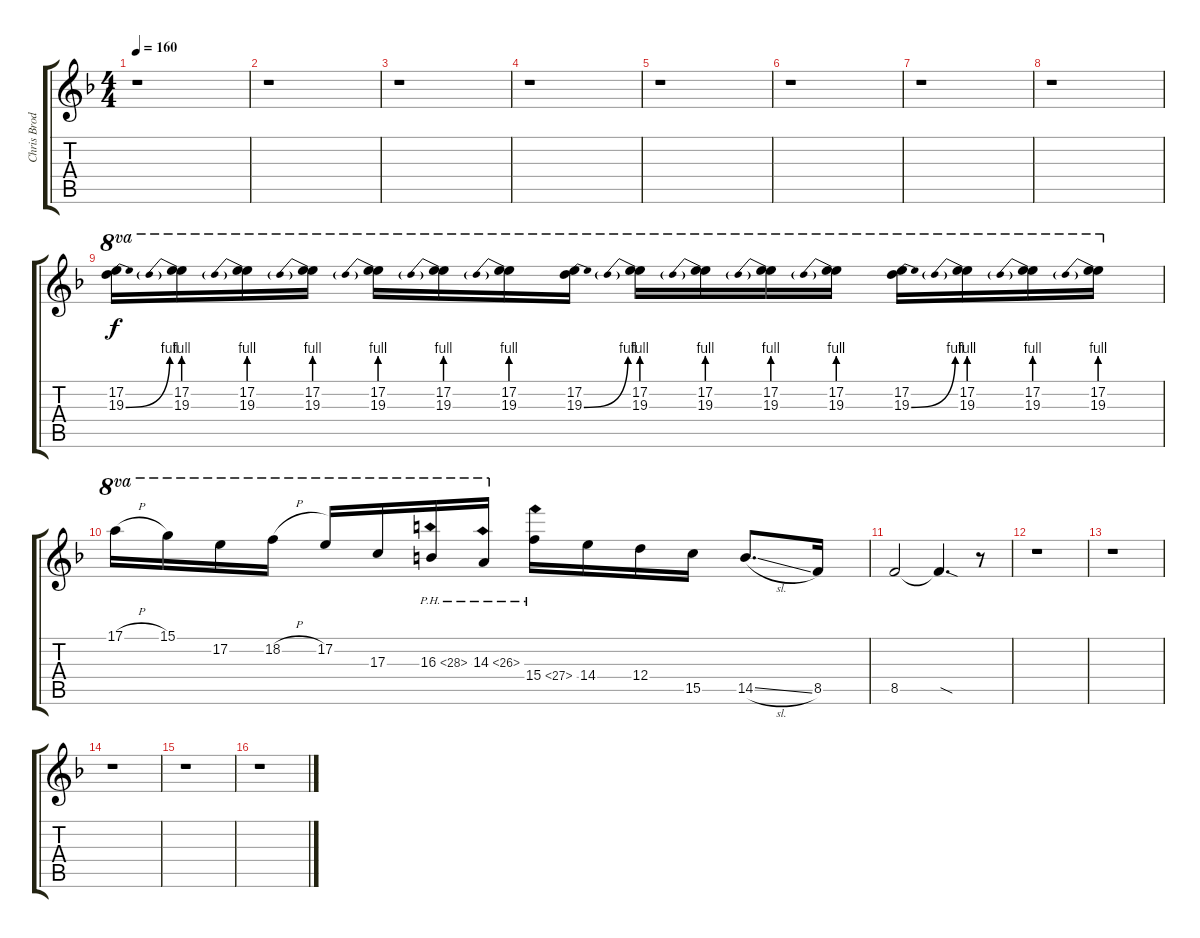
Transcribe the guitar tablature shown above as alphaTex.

\track ("Chris Broderick - Lead 2" "Chris Brod") {instrument overdrivenguitar}
\staff {score tabs}
\tuning (E4 B3 G3 D3 A2 E2) {hide}
\ts (4 4)
\tempo 160
\clef g2
\ks f
r.1{dy f} |
r.1 |
r.1 |
r.1 |
r.1 |
r.1 |
r.1 |
r.1 |
(17.2 19.3{be (bend 0 0 60 4)}).16{ot 8va} (17.2 19.3{be (prebend 0 4 60 4)}).16{ot 8va} (17.2 19.3{be (prebend 0 4 60 4)}).16{ot 8va} (17.2 19.3{be (prebend 0 4 60 4)}).16{ot 8va} (17.2 19.3{be (prebend 0 4 60 4)}).16{ot 8va} (17.2 19.3{be (prebend 0 4 60 4)}).16{ot 8va} (17.2 19.3{be (prebend 0 4 60 4)}).16{ot 8va} (17.2 19.3{be (bend 0 0 60 4)}).16{ot 8va} (17.2 19.3{be (prebend 0 4 60 4)}).16{ot 8va} (17.2 19.3{be (prebend 0 4 60 4)}).16{ot 8va} (17.2 19.3{be (prebend 0 4 60 4)}).16{ot 8va} (17.2 19.3{be (prebend 0 4 60 4)}).16{ot 8va} (17.2 19.3{be (bend 0 0 60 4)}).16{ot 8va} (17.2 19.3{be (prebend 0 4 60 4)}).16{ot 8va} (17.2 19.3{be (prebend 0 4 60 4)}).16{ot 8va} (17.2 19.3{be (prebend 0 4 60 4)}).16{ot 8va} |
17.1{h}.16{ot 8va} 15.1.16{ot 8va} 17.2.16{ot 8va} 18.2{h}.16{ot 8va} 17.2.16{ot 8va} 17.3.16{ot 8va} 16.3{ph 12}.16{ot 8va} 14.3{ph 12}.16{ot 8va} 15.4{ph 12}.16 14.4.16 12.4.16 15.5.16 14.5{sl}.8{d} 8.5.16 |
8.5.2 8.5{sod t}.4{d} r.8 |
r.1 |
r.1 |
r.1 |
r.1 |
r.1
